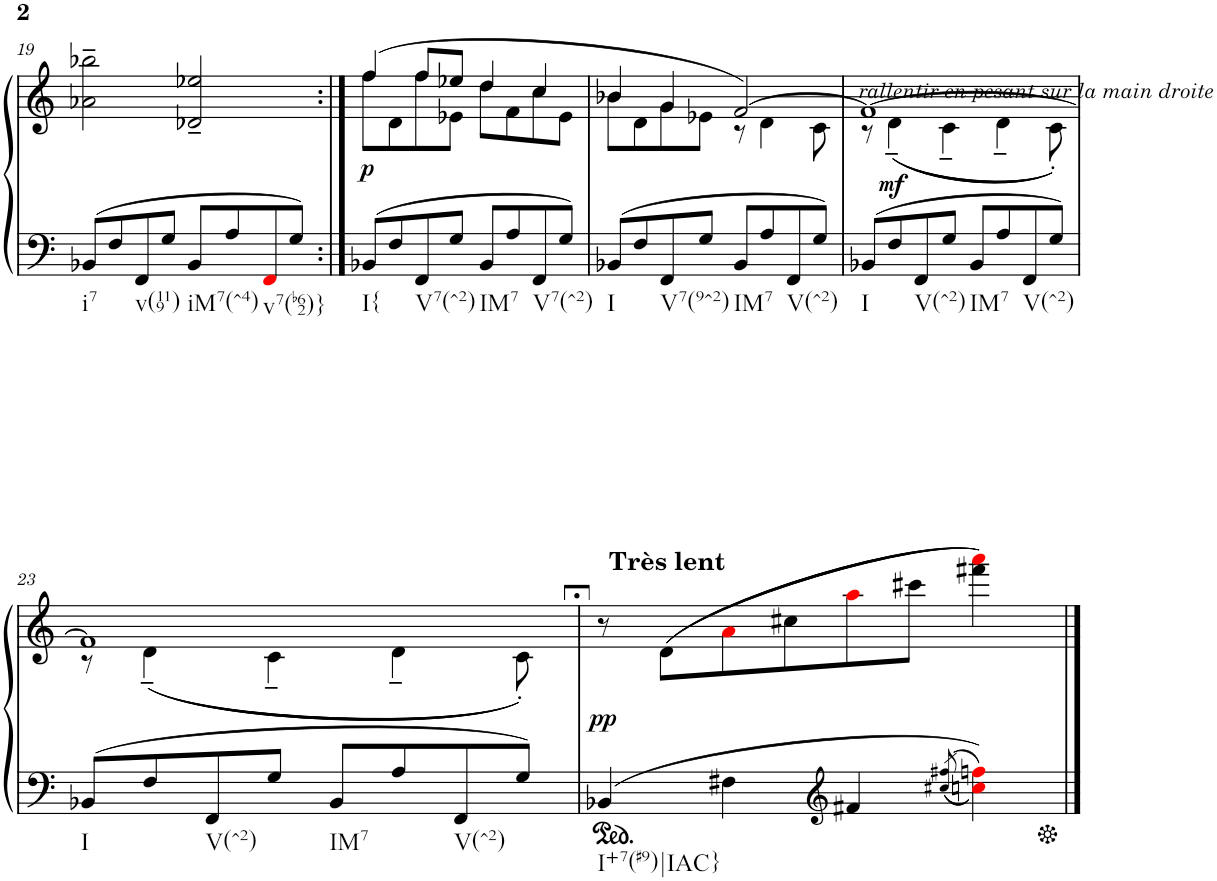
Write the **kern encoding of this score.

**kern	**kern	**dynam
*part1	*part1	*part1
*staff2	*staff1	*staff1/2
*I"Piano	*	*
*I'Pno.	*	*
!!LO:PB:g=z
*clefF4	*clefG2	*
*k[]	*k[]	*
*M4/4	*M4/4	*
=19	=19	=19
!LO:TX:b:t=i7	!	!
8BB-X/L	2a-X\~ 2bb-X\~	.
8F/	.	.
!LO:TX:b:t=v(119)	!	!
8FF/	.	.
8G/J	.	.
!LO:TX:b:t=iM7(^4)	!	!
8BB-/L	2d-X/~ 2ee-X/~	.
8A/	.	.
!LO:TX:b:t=v7(b62)}	!	!
8FFi/	.	.
8G/J	.	.
=20:|!	=20:|!	=20:|!
*	*^	*
!LO:TX:b:t=I{	!	!	!
!	!	!	!LO:DY:b
8BB-X/L	(4ff/	8ff\L	p
8F/	.	8d\	.
!LO:TX:b:t=V7(^2)	!	!	!
8FF/	8ff/L	8ff\	.
8G/J	8ee-X/J	8e-X\J	.
!LO:TX:b:t=IM7	!	!	!
8BB-/L	4dd/	8dd\L	.
8A/	.	8f\	.
!LO:TX:b:t=V7(^2)	!	!	!
8FF/	4cc/	8cc\	.
8G/J	.	8e-\J	.
=21	=21	=21	=21
!LO:TX:b:t=I	!	!	!
8BB-X/L	4b-X/	8b-\L	.
8F/	.	8d\	.
!LO:TX:b:t=V7(9^2)	!	!	!
8FF/	4g/	8g\	.
8G/J	.	8e-X\J	.
!LO:TX:b:t=IM7	!	!	!
8BB-/L	[2f/)	8r	.
8A/	.	4d\	.
!LO:TX:b:t=V(^2)	!	!	!
8FF/	.	.	.
8G/J	.	8c\	.
=22	=22	=22	=22
!	!LO:TX:b:i:t=rallentir en pesant sur la main droite	!	!
!LO:TX:b:t=I	!	!	!
8BB-X/L	1f_	8r	.
!	!	!	!LO:DY:b
8F/	.	((4d~\	mf
!LO:TX:b:t=V(^2)	!	!	!
8FF/	.	.	.
8G/J	.	4c~\	.
!LO:TX:b:t=IM7	!	!	!
8BB-/L	.	.	.
8A/	.	4d~\	.
!LO:TX:b:t=V(^2)	!	!	!
8FF/	.	.	.
8G/J	.	8c'\))	.
!!LO:LB:g=z	!!
=23	=23	=23	=23
!LO:TX:b:t=I	!	!	!
8BB-X/L	1f]	8r	.
8F/	.	((4d~\	.
!LO:TX:b:t=V(^2)	!	!	!
8FF/	.	.	.
8G/J	.	4c~\	.
!LO:TX:b:t=IM7	!	!	!
8BB-/L	.	.	.
8A/	.	4d~\	.
!LO:TX:b:t=V(^2)	!	!	!
8FF/	.	.	.
8G/J	.	8c'\))	.
=24	=24	=24	=24
!LO:TX:b:t=I+7(#9)|IAC}	!	!	!
!	!	!	!LO:DY:b
*	*v	*v	*
4BB-X/	8r;<	pp
!	!LO:TX:a:B:t=Très lent	!
.	((8d\L	.
4F#X\	8ai\	.
.	8cc#X\	.
*clefG2	*	*
4f#X/	8aai\	.
.	8ccc#X\J	.
8qcc#X/ 8qff#X/	.	.
4ccni\ 4ffni\	4fff#X\ 4aaai\))	.
==	==	==
*-	*-	*-
